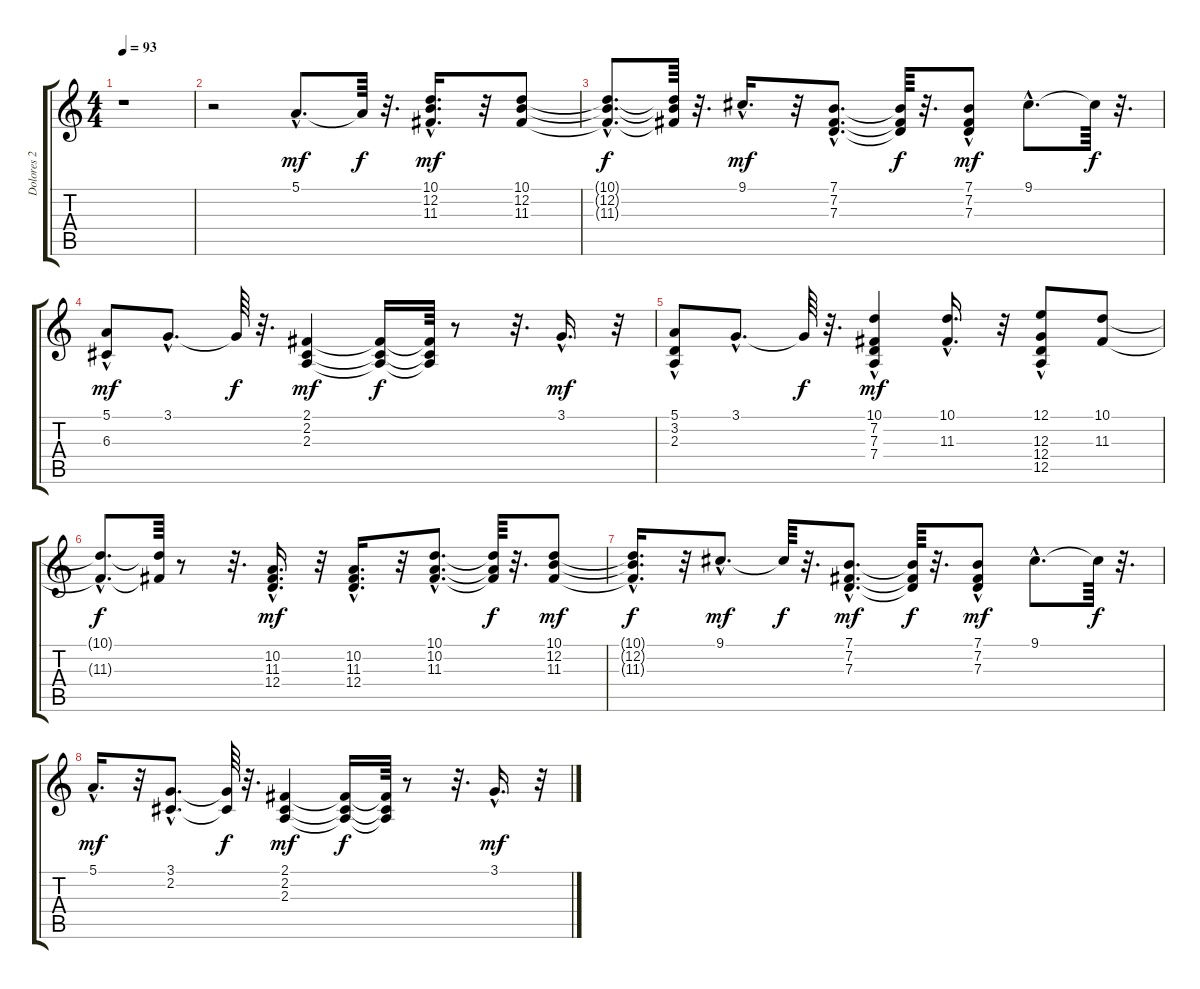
\track ("Dolores 2" "Dolores 2") {instrument pad3polysynth}
\staff {score tabs}
\tuning (E4 B3 G3 D3 A2 E2) {hide}
\ts (4 4)
\tempo 93
\clef g2
\ks c
r.1{dy f} |
r.2 5.1{hac}.8{d dy mf} 5.1{t}.64{dy f} r.32{d} (10.1{hac} 12.2{hac} 11.3{hac}).16{d dy mf} r.32 (10.1 12.2 11.3).8 |
(10.1{hac t} 12.2{hac t} 11.3{hac t}).8{d dy f} (10.1{t} 12.2{t} 11.3{t}).64 r.32{d} 9.1{hac}.16{d dy mf} r.32 (7.1{hac} 7.2{hac} 7.3{hac}).8{d} (7.1{t} 7.2{t} 7.3{t}).64{dy f} r.32{d} (7.1{hac} 7.2 7.3).8{dy mf} 9.1{hac}.8{d} 9.1{t}.64{dy f} r.32{d} |
(5.1{hac} 6.3).8{dy mf} 3.1{hac}.8{d} 3.1{t}.64{dy f} r.32{d} (2.1 2.2 2.3).4{dy mf} (2.1{t} 2.2{t} 2.3{t}).16{dy f} (2.1{t} 2.2{t} 2.3{t}).64 r.8 r.32{d} 3.1{hac}.16{d dy mf} r.32 |
(5.1{hac} 3.2 2.3).8 3.1{hac}.8{d} 3.1{t}.64{dy f} r.32{d} (10.1{hac} 7.2{hac} 7.3 7.4).4{dy mf} (10.1{hac} 11.3{hac}).16{d} r.32 (12.1{hac} 12.3{hac} 12.4 12.5).8 (10.1 11.3).8 |
(10.1{hac t} 11.3{hac t}).8{d dy f} (10.1{t} 11.3{t}).64 r.8 r.32{d} (10.2{hac} 11.3{hac} 12.4{hac}).16{d dy mf} r.32 (10.2{hac} 11.3{hac} 12.4{hac}).16{d} r.32 (10.1{hac} 10.2{hac} 11.3{hac}).8{d} (10.1{t} 10.2{t} 11.3{t}).64{dy f} r.32{d} (10.1 12.2 11.3).8{dy mf} |
(10.1{hac t} 12.2{hac t} 11.3{hac t}).16{d dy f} r.32 9.1{hac}.8{d dy mf} 9.1{t}.64{dy f} r.32{d} (7.1{hac} 7.2{hac} 7.3{hac}).8{d dy mf} (7.1{t} 7.2{t} 7.3{t}).64{dy f} r.32{d} (7.1{hac} 7.2 7.3).8{dy mf} 9.1{hac}.8{d} 9.1{t}.64{dy f} r.32{d} |
5.1{hac}.16{d dy mf} r.32 (3.1{hac} 2.2{hac}).8{d} (3.1{t} 2.2{t}).64{dy f} r.32{d} (2.1 2.2 2.3).4{dy mf} (2.1{t} 2.2{t} 2.3{t}).16{dy f} (2.1{t} 2.2{t} 2.3{t}).64 r.8 r.32{d} 3.1{hac}.16{d dy mf} r.32
